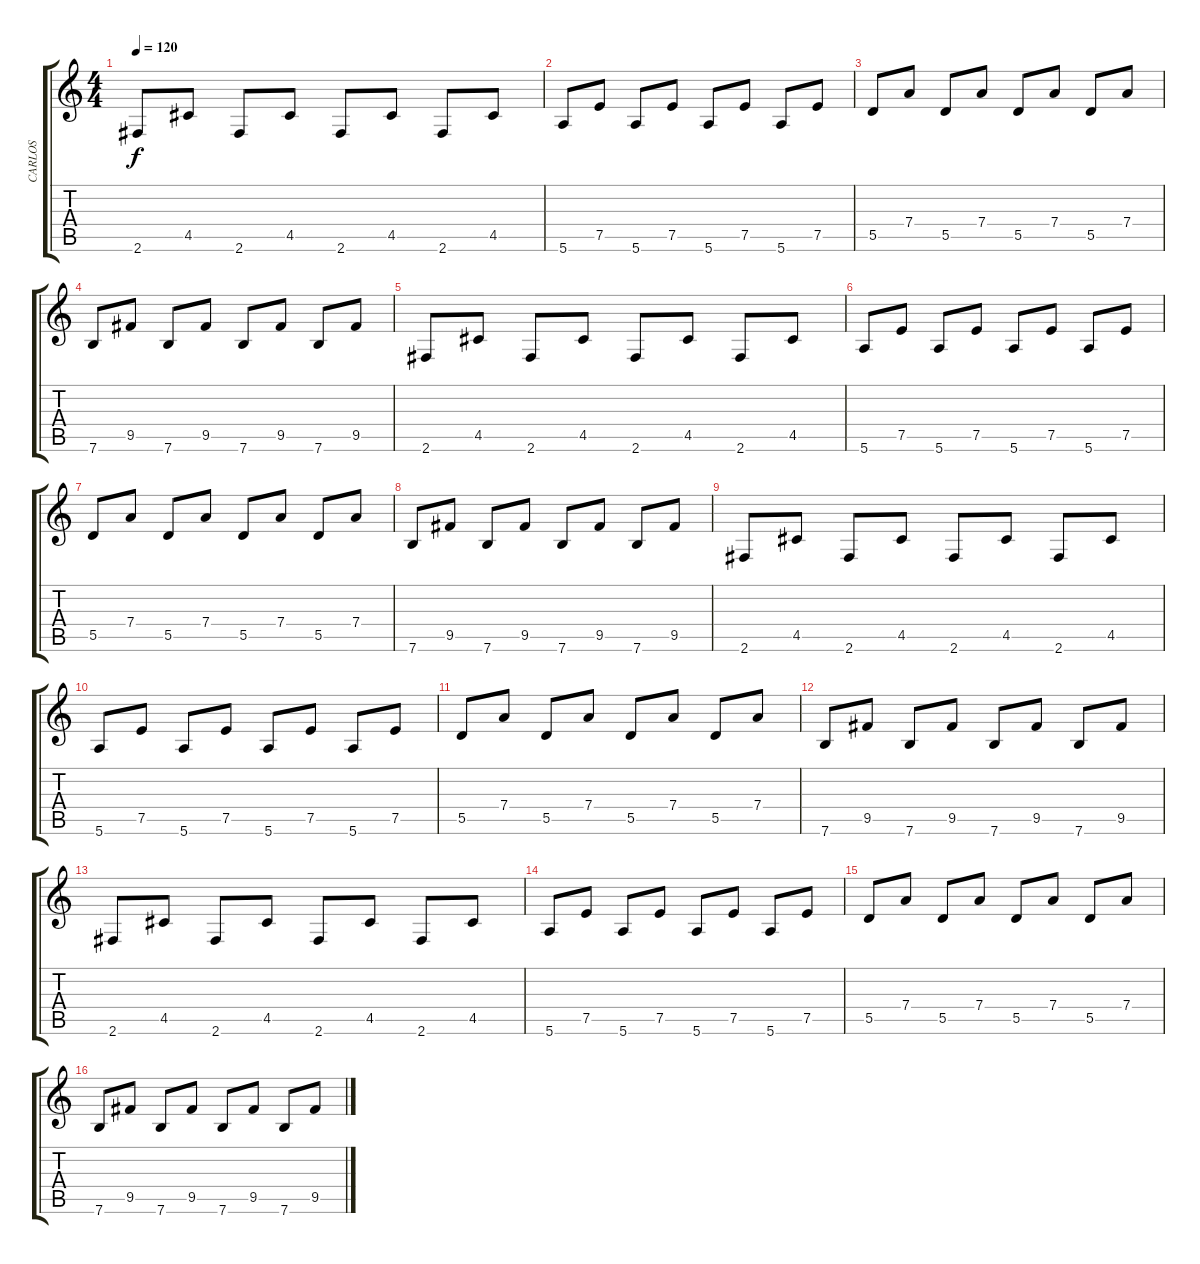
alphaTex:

\track ("CARLOS" "CARLOS") {instrument acousticguitarnylon}
\staff {score tabs}
\tuning (E4 B3 G3 D3 A2 E2) {hide}
\ts (4 4)
\tempo 120
\clef g2
\ks c
2.6.8{dy f instrument acousticguitarnylon} 4.5.8 2.6.8 4.5.8 2.6.8 4.5.8 2.6.8 4.5.8 |
5.6.8 7.5.8 5.6.8 7.5.8 5.6.8 7.5.8 5.6.8 7.5.8 |
5.5.8 7.4.8 5.5.8 7.4.8 5.5.8 7.4.8 5.5.8 7.4.8 |
7.6.8 9.5.8 7.6.8 9.5.8 7.6.8 9.5.8 7.6.8 9.5.8 |
2.6.8 4.5.8 2.6.8 4.5.8 2.6.8 4.5.8 2.6.8 4.5.8 |
5.6.8 7.5.8 5.6.8 7.5.8 5.6.8 7.5.8 5.6.8 7.5.8 |
5.5.8 7.4.8 5.5.8 7.4.8 5.5.8 7.4.8 5.5.8 7.4.8 |
7.6.8 9.5.8 7.6.8 9.5.8 7.6.8 9.5.8 7.6.8 9.5.8 |
2.6.8 4.5.8 2.6.8 4.5.8 2.6.8 4.5.8 2.6.8 4.5.8 |
5.6.8 7.5.8 5.6.8 7.5.8 5.6.8 7.5.8 5.6.8 7.5.8 |
5.5.8 7.4.8 5.5.8 7.4.8 5.5.8 7.4.8 5.5.8 7.4.8 |
7.6.8 9.5.8 7.6.8 9.5.8 7.6.8 9.5.8 7.6.8 9.5.8 |
2.6.8 4.5.8 2.6.8 4.5.8 2.6.8 4.5.8 2.6.8 4.5.8 |
5.6.8 7.5.8 5.6.8 7.5.8 5.6.8 7.5.8 5.6.8 7.5.8 |
5.5.8 7.4.8 5.5.8 7.4.8 5.5.8 7.4.8 5.5.8 7.4.8 |
7.6.8 9.5.8 7.6.8 9.5.8 7.6.8 9.5.8 7.6.8 9.5.8
